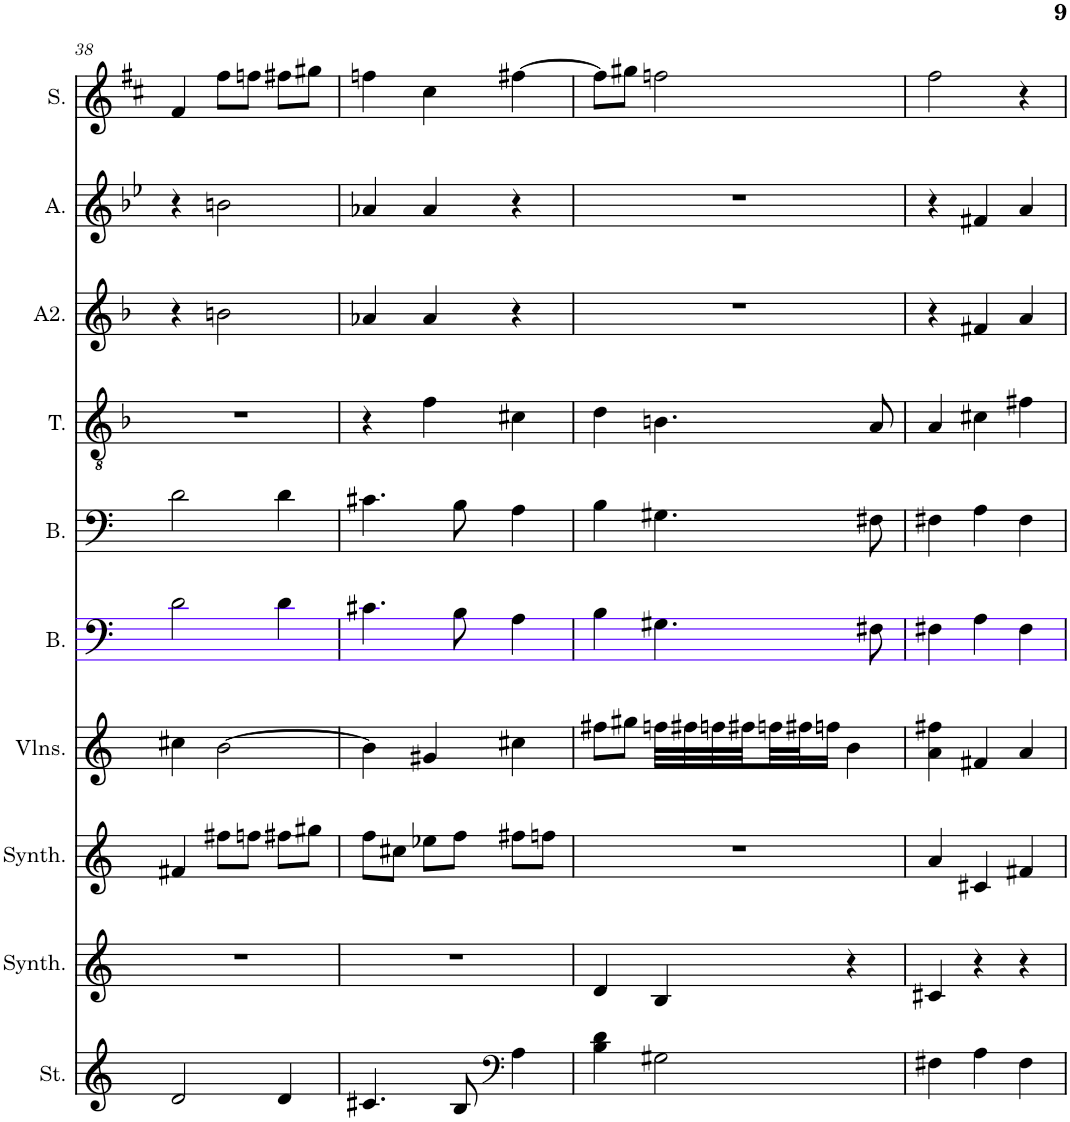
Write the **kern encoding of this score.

**kern	**kern	**kern	**kern	**kern	**kern	**kern	**kern	**kern	**kern
*part10	*part9	*part8	*part7	*part6	*part5	*part4	*part3	*part2	*part1
*staff10	*staff9	*staff8	*staff7	*staff6	*staff5	*staff4	*staff3	*staff2	*staff1
*I"Cordes, D'Bass/Strings, etc	*I"Synthétiseur d'instruments à cordes, Synth strings, etc	*I"Synthétiseur d'instruments à cordes, Synth strings 2	*I"Violons, 1st violins	*I"Basse 2	*I"Basse	*I"Ténor	*I"Alto 2	*I"Alto	*I"Soprano
*I'St.	*I'Synth.	*I'Synth.	*I'Vlns.	*I'B.	*I'B.	*I'T.	*I'A2.	*I'A.	*I'S.
!!LO:PB:g=z
*clefF4	*clefG2	*clefG2	*clefG2	*clefF4	*clefF4	*clefGv2	*clefG2	*clefG2	*clefG2
*k[]	*k[]	*k[]	*k[]	*k[]	*k[]	*k[b-]	*k[b-]	*k[b-e-]	*k[f#c#]
*M3/4	*M3/4	*M3/4	*M3/4	*M3/4	*M3/4	*M3/4	*M3/4	*M3/4	*M3/4
=38	=38	=38	=38	=38	=38	=38	=38	=38	=38
2d/	2.r	4f#X/	4cc#X\	2d\	2d\	2.r	4r	4r	4f#/
.	.	8ff#X\L	[2b\	.	.	.	2bn\	2bn\	8ff#\L
.	.	8ffn\J	.	.	.	.	.	.	8ffn\J
4d/	.	8ff#X\L	.	4d\	4d\	.	.	.	8ff#X\L
.	.	8gg#X\J	.	.	.	.	.	.	8gg#X\J
=39	=39	=39	=39	=39	=39	=39	=39	=39	=39
4.c#X/	2.r	8ff\L	4b\]	4.c#X\	4.c#X\	4r	4a-X/	4a-X/	4ffn\
.	.	8cc#X\J	.	.	.	.	.	.	.
.	.	8ee-X\L	4g#X/	.	.	4f\	4a-/	4a-/	4cc#\
8B/	.	8ff\J	.	8B\	8B\	.	.	.	.
*clefF4	*	*	*	*	*	*	*	*	*
4A\	.	8ff#X\L	4cc#X\	4A\	4A\	4c#X\	4r	4r	[4ff#X\
.	.	8ffn\J	.	.	.	.	.	.	.
=40	=40	=40	=40	=40	=40	=40	=40	=40	=40
4B\ 4d\	4d/	2.r	8ff#X\L	4B\	4B\	4d\	2.r	2.r	8ff#\L]
.	.	.	8gg#X\J	.	.	.	.	.	8gg#X\J
2G#X\	4B/	.	32ffn\LLL	4.G#X\	4.G#X\	4.Bn\	.	.	2ffn\
.	.	.	32ff#X\	.	.	.	.	.	.
.	.	.	32ffn\	.	.	.	.	.	.
.	.	.	32ff#X\	.	.	.	.	.	.
.	.	.	32ffn\	.	.	.	.	.	.
.	.	.	32ff#X\J	.	.	.	.	.	.
.	.	.	16ffn\JJ	.	.	.	.	.	.
.	4r	.	4b\	.	.	.	.	.	.
.	.	.	.	8F#X\	8F#X\	8A/	.	.	.
=41	=41	=41	=41	=41	=41	=41	=41	=41	=41
4F#X\	4c#X/	4a/	4a\ 4ff#X\	4F#X\	4F#X\	4A/	4r	4r	2ff#\
4A\	4r	4c#X/	4f#X/	4A\	4A\	4c#X\	4f#X/	4f#X/	.
4F#\	4r	4f#X/	4a/	4F#\	4F#\	4f#X\	4a/	4a/	4r
=	=	=	=	=	=	=	=	=	=
*-	*-	*-	*-	*-	*-	*-	*-	*-	*-
